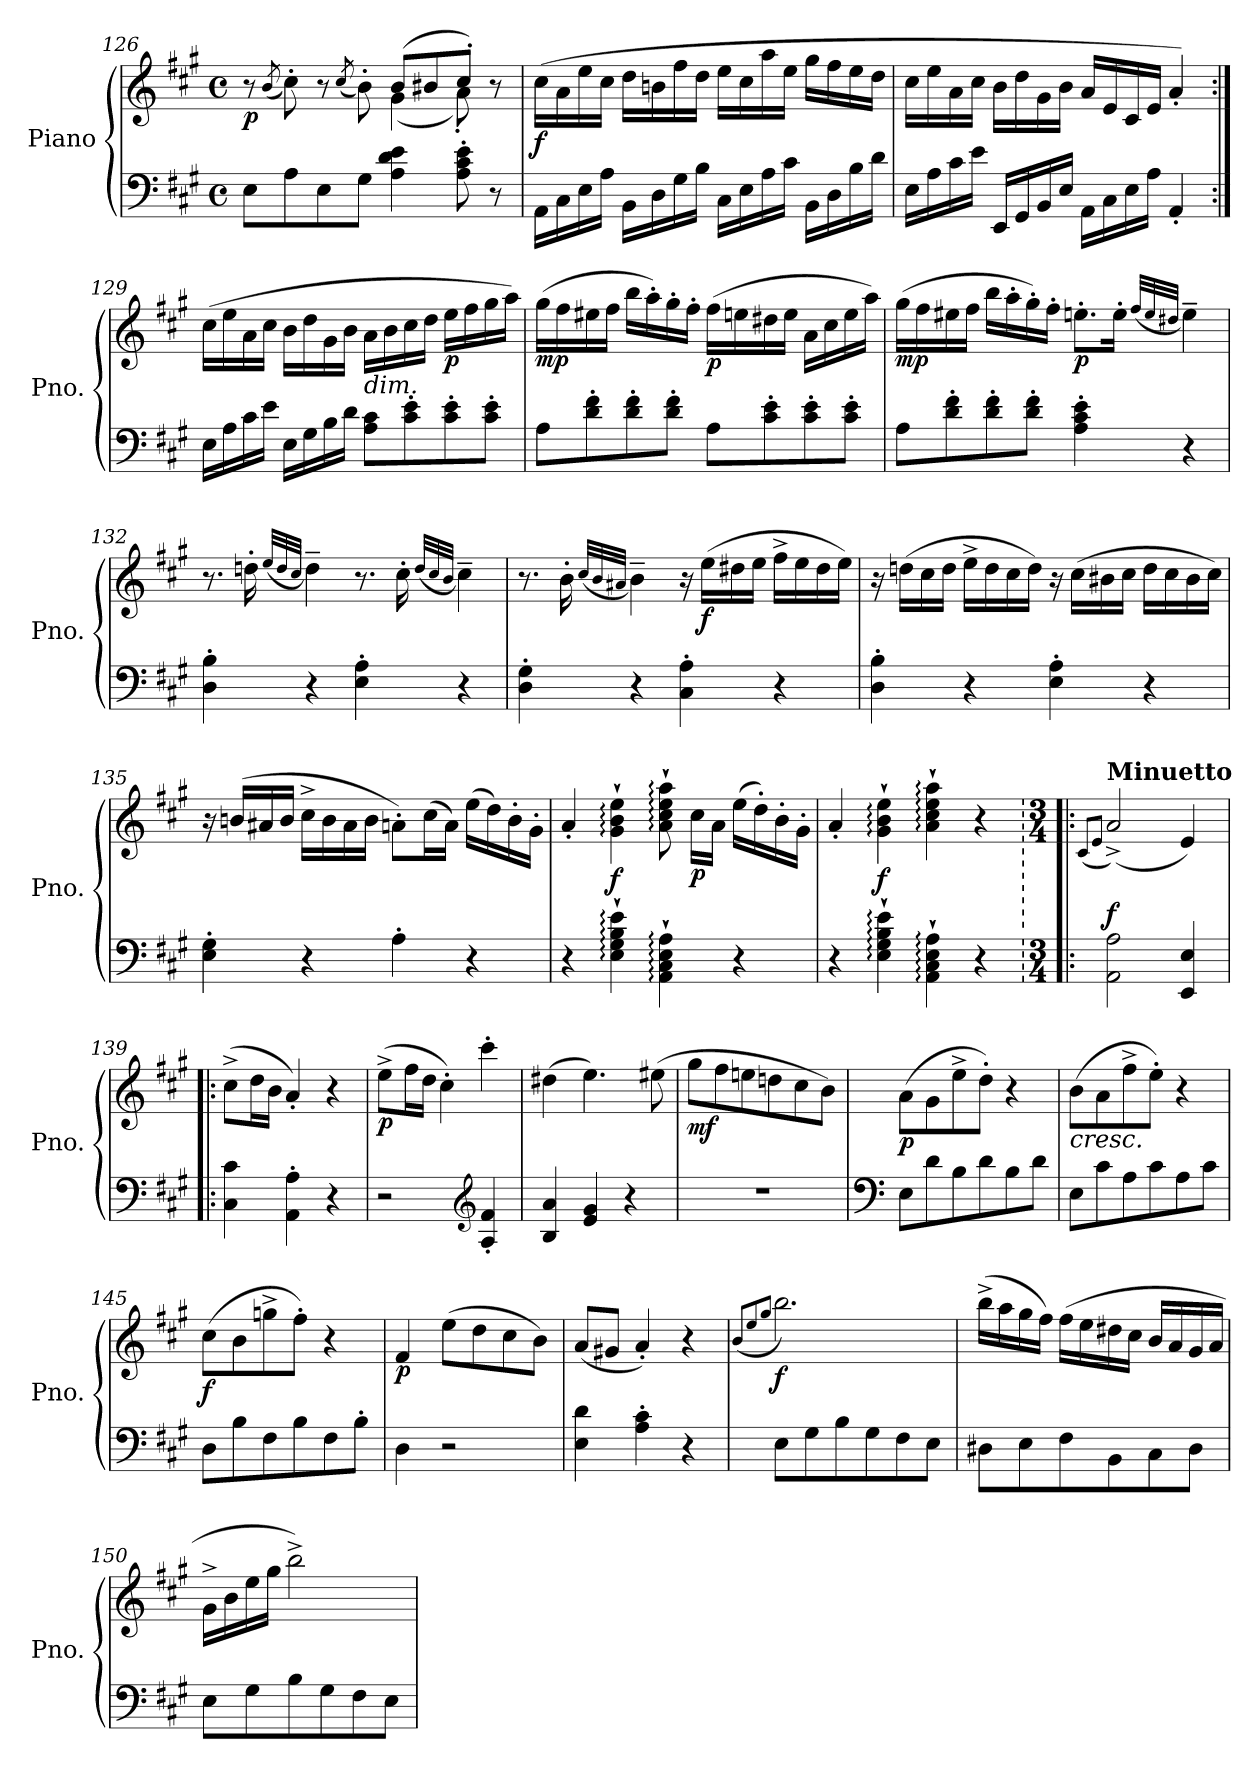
**kern	**kern	**dynam
*part1	*part1	*part1
*staff2	*staff1	*staff1/2
*I"Piano	*	*
*I'Pno.	*	*
!!LO:LB:g=z
*clefF4	*clefG2	*
*k[f#c#g#]	*k[f#c#g#]	*
*M4/4	*M4/4	*
*met(c)	*met(c)	*
=126	=126	=126
*	*^	*
!	!	!	!LO:DY:b
8E\L	8r	2ryy	p
.	(<8qb/	.	.
8A\	8cc#'\)	.	.
8E\	8r	.	.
.	(<8qcc#/	.	.
8G#\J	8b'\)	.	.
4A\ 4d\ 4e\	(>8b/L	(<4g#\	.
.	8b#X/	.	.
8A\' 8c#\' 8e\'	8cc#'/J)	8a'\)	.
8r	8r	8ryy	.
=127	=127	=127	=127
!	!	!	!LO:DY:b
*	*v	*v	*
16AA\LL	(>16cc#\LL	f
16C#\	16a\	.
16E\	16ee\	.
16A\JJ	16cc#\JJ	.
16BB\LL	16dd\LL	.
16D\	16bn\	.
16G#\	16ff#\	.
16B\JJ	16dd\JJ	.
16C#\LL	16ee\LL	.
16E\	16cc#\	.
16A\	16aa\	.
16c#\JJ	16ee\JJ	.
16BB\LL	16gg#\LL	.
16D\	16ff#\	.
16B\	16ee\	.
16d\JJ	16dd\JJ	.
=128	=128	=128
16E\LL	16cc#\LL	.
16A\	16ee\	.
16c#\	16a\	.
16e\JJ	16cc#\JJ	.
16EE/LL	16b\LL	.
16GG#/	16dd\	.
16BB/	16g#\	.
16E/JJ	16b\JJ	.
16AA\LL	16a/LL	.
16C#\	16e/	.
16E\	16c#/	.
16A\JJ	16e/JJ	.
4AA'/	4a'/)	.
!!LO:LB:g=z
=129:|!	=129:|!	=129:|!
16E\LL	(>16cc#\LL	.
16A\	16ee\	.
16c#\	16a\	.
16e\JJ	16cc#\JJ	.
16E\LL	16b\LL	.
16G#\	16dd\	.
16B\	16g#\	.
16d\JJ	16b\JJ	.
!	!LO:TX:b:i:t=dim.	!
8A\ 8c#\L	16a\LL	.
.	16b\	.
8c#\' 8e\'	16cc#\	.
.	16dd\JJ	.
!	!	!LO:DY:b
8c#\' 8e\'	16ee\LL	p
.	16ff#\	.
8c#\' 8e\'J	16gg#\	.
.	16aa\JJ)	.
=130	=130	=130
!	!	!LO:DY:b
8A\L	(>16gg#\LL	mp
.	16ff#\	.
8d\' 8f#\'	16ee#X\	.
.	16ff#\JJ	.
8d\' 8f#\'	16bb\LL	.
.	16aa'\)	.
8d\' 8f#\'J	16gg#'\	.
.	16ff#'\JJ	.
!	!	!LO:DY:b
8A\L	(>16ff#\LL	p
.	16een\	.
8c#\' 8e\'	16dd#X\	.
.	16ee\JJ	.
8c#\' 8e\'	16a\LL	.
.	16cc#\	.
8c#\' 8e\'J	16ee\	.
.	16aa\JJ)	.
!!LO:LB:g=z
=131	=131	=131
!	!	!LO:DY:b
8A\L	(>16gg#\LL	mp
.	16ff#\	.
8d\' 8f#\'	16ee#X\	.
.	16ff#\JJ	.
8d\' 8f#\'	16bb\LL	.
.	16aa'\	.
8d\' 8f#\'J	16gg#'\)	.
.	16ff#'\JJ	.
!	!	!LO:DY:b
4A\' 4c#\' 4e\'	8.een'\L	p
.	16ee'\Jk	.
.	(<32qff#/LLL	.
.	32qee/	.
.	32qdd#X/JJJ	.
4r	4ee~\)	.
=132	=132	=132
4D\' 4B\'	8.r	.
.	16ddn'\	.
.	(<32qee/LLL	.
.	32qdd/	.
.	32qcc#/JJJ	.
4r	4dd~\)	.
4E\' 4A\'	8.r	.
.	16cc#'\	.
.	(<32qdd/LLL	.
.	32qcc#/	.
.	32qb/JJJ	.
4r	4cc#~\)	.
=133	=133	=133
4D\' 4G#\'	8.r	.
.	16b'\	.
.	(<32qcc#/LLL	.
.	32qb/	.
.	32qa#X/JJJ	.
4r	4b~\)	.
4C#\' 4A\'	16r	.
!	!	!LO:DY:b
.	(<16ee\LL	f
.	16dd#X\	.
.	16ee\JJ	.
4r	16ff#^\LL	.
.	16ee\	.
.	16dd#\	.
.	16ee\JJ)	.
!!LO:LB:g=z
=134	=134	=134
4D\' 4B\'	16r	.
.	(>16ddn\LL	.
.	16cc#\	.
.	16dd\JJ	.
4r	16ee^\LL	.
.	16dd\	.
.	16cc#\	.
.	16dd\JJ)	.
4E\' 4A\'	16r	.
.	(<16cc#\LL	.
.	16b#X\	.
.	16cc#\JJ	.
4r	16dd\LL	.
.	16cc#\	.
.	16b#\	.
.	16cc#\JJ)	.
=135	=135	=135
4E\' 4G#\'	16r	.
.	(>16bn/LL	.
.	16a#X/	.
.	16b/JJ	.
4r	16cc#^\LL	.
.	16b\	.
.	16a#\	.
.	16b\JJ	.
4A'\	8an'\L)	.
.	(>16cc#\L	.
.	16a\JJ)	.
4r	(>16ee\LL	.
.	16dd\)	.
.	16b'\	.
.	16g#'\JJ	.
!!LO:PB:g=z
=136	=136	=136
4r	4a'/	.
!	!	!LO:DY:a=2
4E\:` 4G#\:` 4B\:` 4e\:`	4g#\:` 4b\:` 4ee\:`	f
4AA\:` 4C#\:` 4E\:` 4A\:`	8a\:` 8cc#\:` 8ee\:` 8aa\:`	.
!	!	!LO:DY:b
.	16cc#\LL	p
.	16a\JJ	.
4r	(>16ee\LL	.
.	16dd'\)	.
.	16b'\	.
.	16g#'\JJ	.
=137	=137	=137
4r	4a'/	.
!	!	!LO:DY:a=2
4E\:` 4G#\:` 4B\:` 4e\:`	4g#\:` 4b\:` 4ee\:`	f
4AA\:` 4C#\:` 4E\:` 4A\:`	4a\:` 4cc#\:` 4ee\:` 4aa\:`	.
4r	4r	.
!!LO:PB:g=z
=138|!:	=138|!:	=138|!:
*M3/4	*M3/4	*
*	*MM130	*
.	(<8qc#/L	.
.	8qe/J	.
!	!LO:TX:a:B:t=Minuetto	!
!	!	!LO:DY:a=2
2AA\ 2A\	(<2a^/)	f
4EE/ 4E/	4e/)	.
=139	=139	=139
4C#\ 4c#\	(>8cc#^\L	.
.	16dd\L	.
.	16b\JJ	.
4AA\' 4A\'	4a'/)	.
4r	4r	.
=140	=140	=140
!	!	!LO:DY:b
2r	(>8ee^\L	p
.	16ff#\L	.
.	16dd\JJ	.
.	4cc#'\)	.
*clefG2	*	*
4A/' 4f#/'	4ccc#'\	.
=141	=141	=141
4B/ 4a/	(>4dd#X\	.
4e/ 4g#/	4.ee\)	.
4r	.	.
.	(>8ee#X\	.
=142	=142	=142
!	!	!LO:DY:b
2.r	8gg#\L	mf
.	8ff#\	.
.	8een\	.
.	8ddn\	.
.	8cc#\	.
.	8b\J)	.
=143	=143	=143
*clefF4	*	*
!	!	!LO:DY:b
8E\L	(>8a\L	p
8d\	8g#\	.
8B\	8ee^\	.
8d\	8dd'\J)	.
8B\	4r	.
8d\J	.	.
=144	=144	=144
!	!LO:TX:b:i:t=cresc.	!
8E\L	(>8b\L	.
8c#\	8a\	.
8A\	8ff#^\	.
8c#\	8ee'\J)	.
8A\	4r	.
8c#\J	.	.
!!LO:LB:g=z
=145	=145	=145
!	!	!LO:DY:b
8D\L	(>8cc#\L	f
8B\	8b\	.
8F#\	8ggn^\	.
8B\	8ff#'\J)	.
8F#\	4r	.
8B'\J	.	.
=146	=146	=146
!	!	!LO:DY:b
4D\	4f#/	p
2r	(>8ee\L	.
.	8dd\	.
.	8cc#\	.
.	8b\J)	.
=147	=147	=147
4E\ 4d\	(<8a/L	.
.	8g#X/J	.
4A\' 4c#\'	4a'/)	.
4r	4r	.
=148	=148	=148
.	(<8qb/L	.
.	8qee/	.
.	8qgg#/J	.
!	!	!LO:DY:b
8E\L	2.bb\)	f
8G#\	.	.
8B\	.	.
8G#\	.	.
8F#\	.	.
8E\J	.	.
=149	=149	=149
8D#X\L	(>16bb^\LL	.
.	16aa\	.
8E\	16gg#\	.
.	16ff#\JJ)	.
8F#\	(>16ff#\LL	.
.	16ee\	.
8BB\	16dd#X\	.
.	16cc#\JJ	.
8C#\	16b/LL	.
.	16a/	.
8D#\J	16g#/	.
.	16a/JJ	.
!!LO:LB:g=z
=150	=150	=150
8E\L	16g#^\LL	.
.	16b\	.
8G#\	16ee\	.
.	16gg#\JJ	.
8B\	2bb^\)	.
8G#\	.	.
8F#\	.	.
8E\J	.	.
=	=	=
*-	*-	*-
